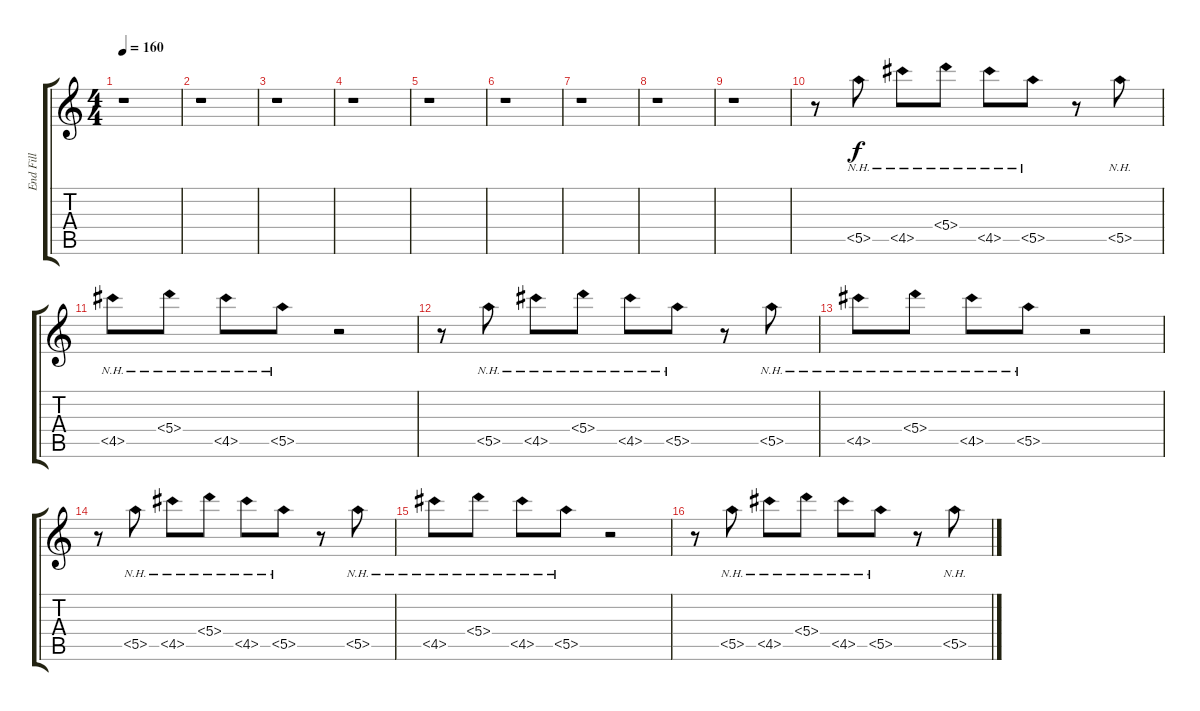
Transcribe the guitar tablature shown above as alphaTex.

\track ("End Fill" "End Fill") {instrument distortionguitar}
\staff {score tabs}
\tuning (E4 B3 G3 D3 A2 E2) {hide}
\ts (4 4)
\tempo 160
\clef g2
\ks c
r.1{dy f} |
r.1 |
r.1 |
r.1 |
r.1 |
r.1 |
r.1 |
r.1 |
r.1 |
r.8 5.5{nh}.8 4.5{nh}.8 5.4{nh}.8 4.5{nh}.8 5.5{nh}.8 r.8 5.5{nh}.8 |
4.5{nh}.8 5.4{nh}.8 4.5{nh}.8 5.5{nh}.8 r.2 |
r.8 5.5{nh}.8 4.5{nh}.8 5.4{nh}.8 4.5{nh}.8 5.5{nh}.8 r.8 5.5{nh}.8 |
4.5{nh}.8 5.4{nh}.8 4.5{nh}.8 5.5{nh}.8 r.2 |
r.8 5.5{nh}.8 4.5{nh}.8 5.4{nh}.8 4.5{nh}.8 5.5{nh}.8 r.8 5.5{nh}.8 |
4.5{nh}.8 5.4{nh}.8 4.5{nh}.8 5.5{nh}.8 r.2 |
r.8 5.5{nh}.8 4.5{nh}.8 5.4{nh}.8 4.5{nh}.8 5.5{nh}.8 r.8 5.5{nh}.8
